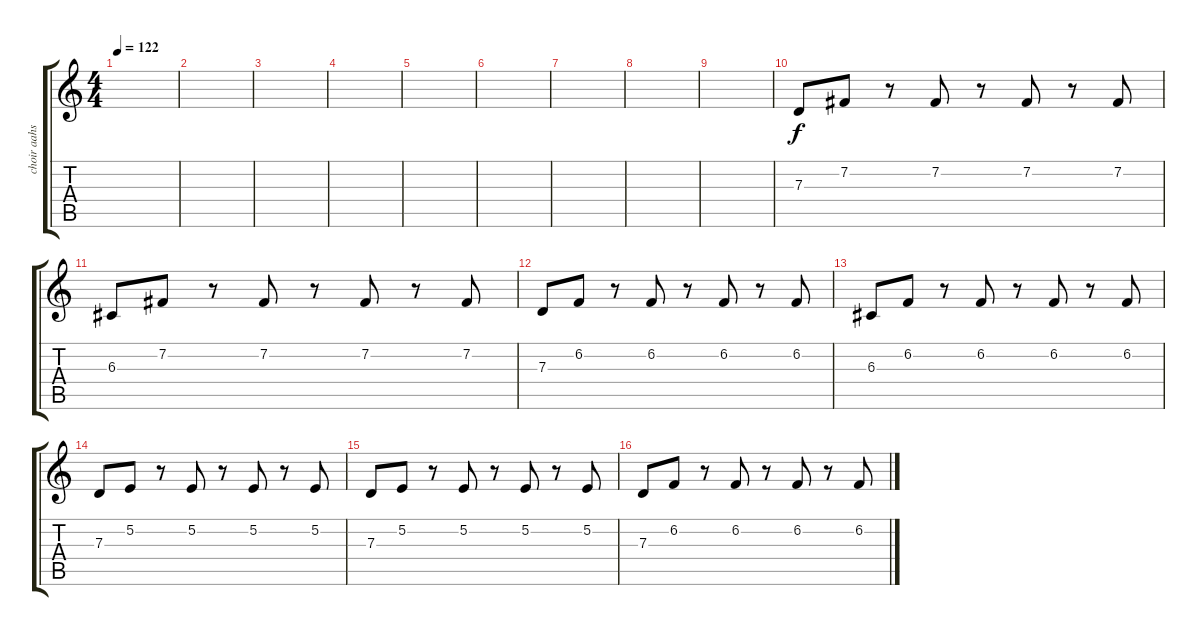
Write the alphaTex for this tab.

\track ("choir aahs" "choir aahs") {instrument blownbottle}
\staff {score tabs}
\tuning (E4 B3 G3 D3 A2 E2) {hide}
\ts (4 4)
\tempo 122
\clef g2
\ks c
|
|
|
|
|
|
|
|
|
7.3.8{volume 16 balance 13 instrument choiraahs} 7.2.8 r.8 7.2.8 r.8 7.2.8 r.8 7.2.8 |
6.3.8 7.2.8 r.8 7.2.8 r.8 7.2.8 r.8 7.2.8 |
7.3.8 6.2.8 r.8 6.2.8 r.8 6.2.8 r.8 6.2.8 |
6.3.8 6.2.8 r.8 6.2.8 r.8 6.2.8 r.8 6.2.8 |
7.3.8 5.2.8 r.8 5.2.8 r.8 5.2.8 r.8 5.2.8 |
7.3.8 5.2.8 r.8 5.2.8 r.8 5.2.8 r.8 5.2.8 |
7.3.8 6.2.8 r.8 6.2.8 r.8 6.2.8 r.8 6.2.8
